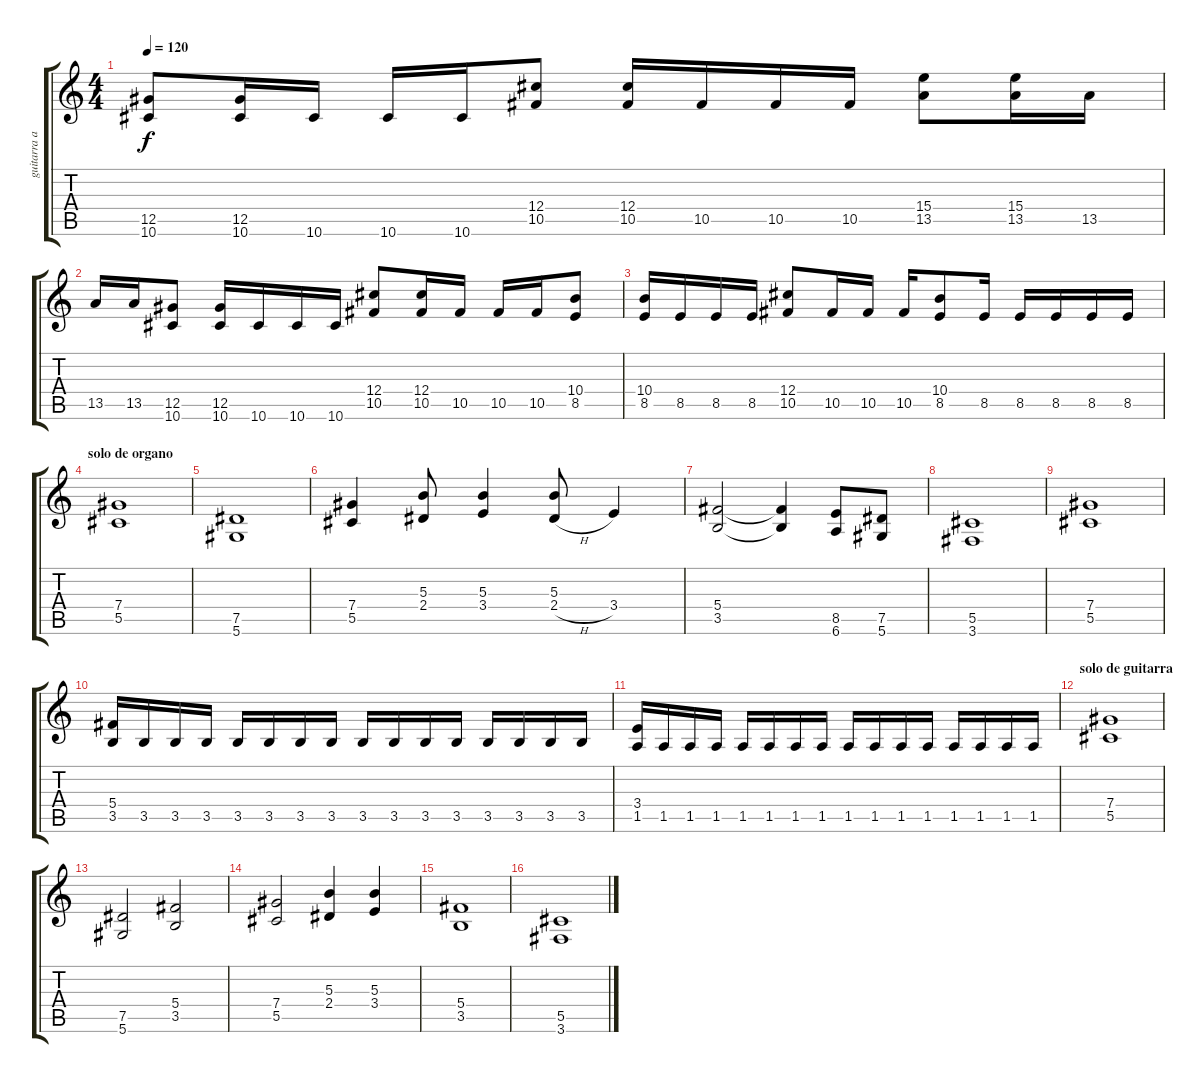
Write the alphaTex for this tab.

\track ("guitarra acompañante" "guitarra a") {instrument overdrivenguitar}
\staff {score tabs}
\tuning (Eb4 Bb3 Gb3 Db3 Ab2 Eb2) {hide}
\ts (4 4)
\tempo 120
\clef g2
\ks c
(12.5 10.6).8{dy f} (12.5 10.6).16 10.6.16 10.6.16 10.6.16 (12.4 10.5).8 (12.4 10.5).16 10.5.16 10.5.16 10.5.16 (15.4 13.5).8 (15.4 13.5).16 13.5.16 |
13.5.16 13.5.16 (12.5 10.6).8 (12.5 10.6).16 10.6.16 10.6.16 10.6.16 (12.4 10.5).8 (12.4 10.5).16 10.5.16 10.5.16 10.5.16 (10.4 8.5).8 |
(10.4 8.5).16 8.5.16 8.5.16 8.5.16 (12.4 10.5).8 10.5.16 10.5.16 10.5.16 (10.4 8.5).8 8.5.16 8.5.16 8.5.16 8.5.16 8.5.16 |
\section ("" "solo de organo")
(7.4 5.5).1 |
(7.5 5.6).1 |
(7.4 5.5).4 (5.3 2.4).8 (5.3 3.4).4 (5.3 2.4{h}).8 3.4.4 |
(5.4 3.5).2 (5.4{t} 3.5{t}).4 (8.5 6.6).8 (7.5 5.6).8 |
(5.5 3.6).1 |
(7.4 5.5).1 |
(5.4 3.5).16 3.5.16 3.5.16 3.5.16 3.5.16 3.5.16 3.5.16 3.5.16 3.5.16 3.5.16 3.5.16 3.5.16 3.5.16 3.5.16 3.5.16 3.5.16 |
(3.4 1.5).16 1.5.16 1.5.16 1.5.16 1.5.16 1.5.16 1.5.16 1.5.16 1.5.16 1.5.16 1.5.16 1.5.16 1.5.16 1.5.16 1.5.16 1.5.16 |
\section ("" "solo de guitarra")
(7.4 5.5).1 |
(7.5 5.6).2 (5.4 3.5).2 |
(7.4 5.5).2 (5.3 2.4).4 (5.3 3.4).4 |
(5.4 3.5).1 |
(5.5 3.6).1
